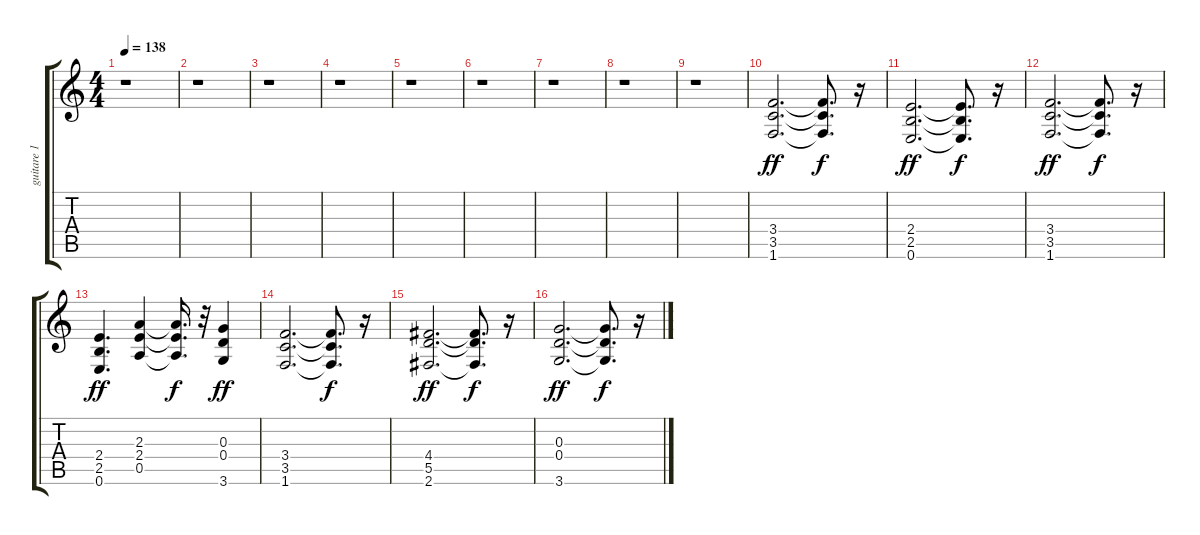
\track ("guitare 1" "guitare 1") {instrument distortionguitar}
\staff {score tabs}
\tuning (E4 B3 G3 D3 A2 E2) {hide}
\ts (4 4)
\tempo 138
\clef g2
\ks c
r.1{dy ff instrument distortionguitar} |
r.1 |
r.1 |
r.1 |
r.1 |
r.1 |
r.1 |
r.1 |
r.1 |
(3.4 3.5 1.6).2{d} (3.4{t} 3.5{t} 1.6{t}).8{d dy f} r.16 |
(2.4 2.5 0.6).2{d dy ff} (2.4{t} 2.5{t} 0.6{t}).8{d dy f} r.16 |
(3.4 3.5 1.6).2{d dy ff} (3.4{t} 3.5{t} 1.6{t}).8{d dy f} r.16 |
(2.4 2.5 0.6).4{d dy ff} (2.3 2.4 0.5).4 (2.3{t} 2.4{t} 0.5{t}).16{d dy f} r.32 (0.3 0.4 3.6).4{dy ff} |
(3.4 3.5 1.6).2{d} (3.4{t} 3.5{t} 1.6{t}).8{d dy f} r.16 |
(4.4 5.5 2.6).2{d dy ff} (4.4{t} 5.5{t} 2.6{t}).8{d dy f} r.16 |
(0.3 0.4 3.6).2{d dy ff} (0.3{t} 0.4{t} 3.6{t}).8{d dy f} r.16
